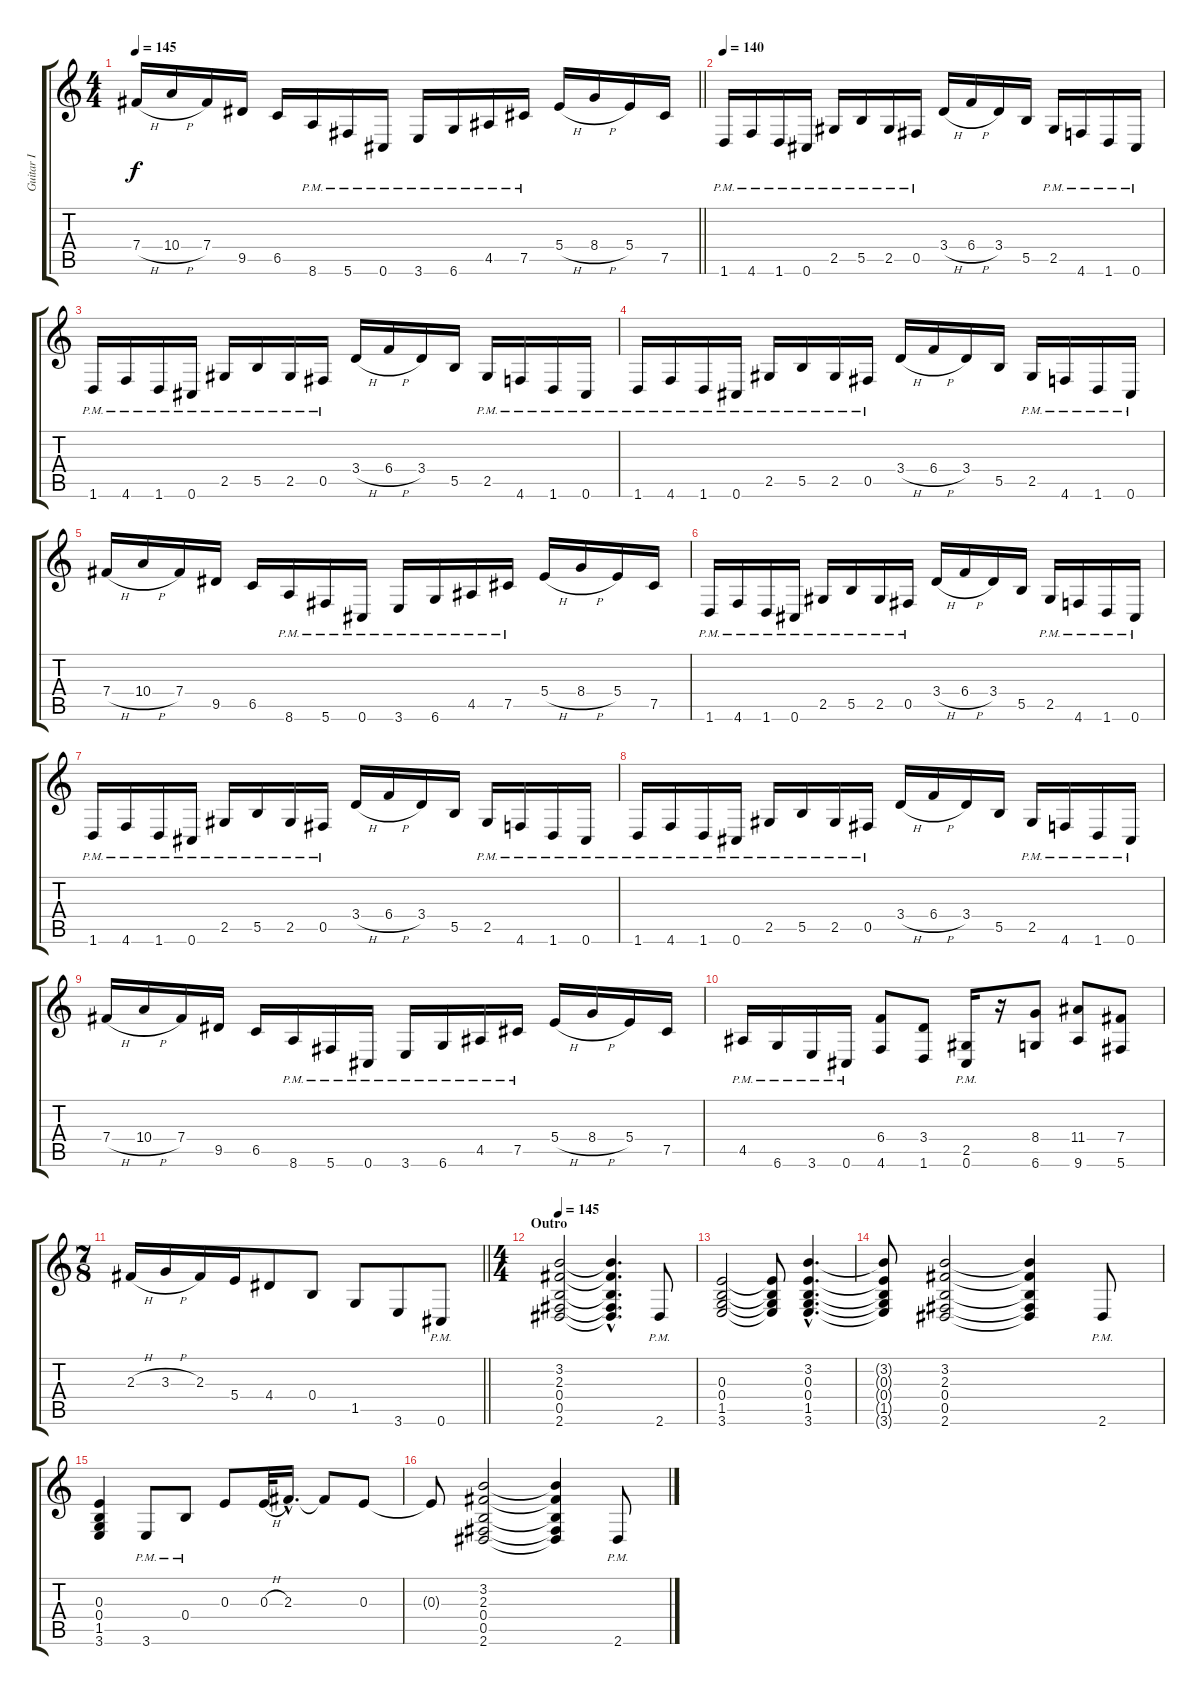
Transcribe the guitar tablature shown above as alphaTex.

\track ("Guitar I" "Guitar I") {instrument distortionguitar}
\staff {score tabs}
\tuning (Db4 Ab3 E3 B2 Gb2 Db2) {hide}
\ts (4 4)
\tempo 145
\clef g2
\barLineRight lightlight
\ks c
7.4{h}.16{dy f} 10.4{h}.16 7.4.16 9.5.16 6.5.16 8.6{pm}.16 5.6{pm}.16 0.6{pm}.16 3.6{pm}.16 6.6{pm}.16 4.5{pm}.16 7.5{pm}.16 5.4{h}.16 8.4{h}.16 5.4.16 7.5.16 |
\tempo 140
1.6{pm}.16 4.6{pm}.16 1.6{pm}.16 0.6{pm}.16 2.5{pm}.16 5.5{pm}.16 2.5{pm}.16 0.5{pm}.16 3.4{h}.16 6.4{h}.16 3.4.16 5.5.16 2.5{pm}.16 4.6{pm}.16 1.6{pm}.16 0.6{pm}.16 |
1.6{pm}.16 4.6{pm}.16 1.6{pm}.16 0.6{pm}.16 2.5{pm}.16 5.5{pm}.16 2.5{pm}.16 0.5{pm}.16 3.4{h}.16 6.4{h}.16 3.4.16 5.5.16 2.5{pm}.16 4.6{pm}.16 1.6{pm}.16 0.6{pm}.16 |
1.6{pm}.16 4.6{pm}.16 1.6{pm}.16 0.6{pm}.16 2.5{pm}.16 5.5{pm}.16 2.5{pm}.16 0.5{pm}.16 3.4{h}.16 6.4{h}.16 3.4.16 5.5.16 2.5{pm}.16 4.6{pm}.16 1.6{pm}.16 0.6{pm}.16 |
7.4{h}.16 10.4{h}.16 7.4.16 9.5.16 6.5.16 8.6{pm}.16 5.6{pm}.16 0.6{pm}.16 3.6{pm}.16 6.6{pm}.16 4.5{pm}.16 7.5{pm}.16 5.4{h}.16 8.4{h}.16 5.4.16 7.5.16 |
1.6{pm}.16 4.6{pm}.16 1.6{pm}.16 0.6{pm}.16 2.5{pm}.16 5.5{pm}.16 2.5{pm}.16 0.5{pm}.16 3.4{h}.16 6.4{h}.16 3.4.16 5.5.16 2.5{pm}.16 4.6{pm}.16 1.6{pm}.16 0.6{pm}.16 |
1.6{pm}.16 4.6{pm}.16 1.6{pm}.16 0.6{pm}.16 2.5{pm}.16 5.5{pm}.16 2.5{pm}.16 0.5{pm}.16 3.4{h}.16 6.4{h}.16 3.4.16 5.5.16 2.5{pm}.16 4.6{pm}.16 1.6{pm}.16 0.6{pm}.16 |
1.6{pm}.16 4.6{pm}.16 1.6{pm}.16 0.6{pm}.16 2.5{pm}.16 5.5{pm}.16 2.5{pm}.16 0.5{pm}.16 3.4{h}.16 6.4{h}.16 3.4.16 5.5.16 2.5{pm}.16 4.6{pm}.16 1.6{pm}.16 0.6{pm}.16 |
7.4{h}.16 10.4{h}.16 7.4.16 9.5.16 6.5.16 8.6{pm}.16 5.6{pm}.16 0.6{pm}.16 3.6{pm}.16 6.6{pm}.16 4.5{pm}.16 7.5{pm}.16 5.4{h}.16 8.4{h}.16 5.4.16 7.5.16 |
4.5{pm}.16 6.6{pm}.16 3.6{pm}.16 0.6{pm}.16 (6.4 4.6).8 (3.4 1.6).8 (2.5{pm} 0.6{pm}).16 r.16 (8.4 6.6).8 (11.4 9.6).8 (7.4 5.6).8 |
\ts (7 8)
\barLineRight lightlight
2.3{h}.16 3.3{h}.16 2.3.16 5.4.16 4.4.8 0.4.8 1.5.8 3.6.8 0.6{pm}.8 |
\ts (4 4)
\section ("" "Outro")
\tempo 145
(3.2 2.3 0.4 0.5 2.6).2{volume 12} (3.2{hac t} 2.3{hac t} 0.4{hac t} 0.5{hac t} 2.6{hac t}).4{d} 2.6{pm}.8 |
(0.3 0.4 1.5 3.6).2 (0.3{t} 0.4{t} 1.5{t} 3.6{t}).8 (3.2{hac} 0.3{hac} 0.4{hac} 1.5{hac} 3.6{hac}).4{d} |
(3.2{t} 0.3{t} 0.4{t} 1.5{t} 3.6{t}).8 (3.2 2.3 0.4 0.5 2.6).2 (3.2{t} 2.3{t} 0.4{t} 0.5{t} 2.6{t}).4 2.6{pm}.8 |
(0.3 0.4 1.5 3.6).4 3.6{pm}.8 0.4{pm}.8 0.3.8 0.3{h}.32 2.3{hac}.16{d} 2.3{t}.8 0.3.8 |
0.3{t}.8 (3.2 2.3 0.4 0.5 2.6).2 (3.2{t} 2.3{t} 0.4{t} 0.5{t} 2.6{t}).4 2.6{pm}.8
